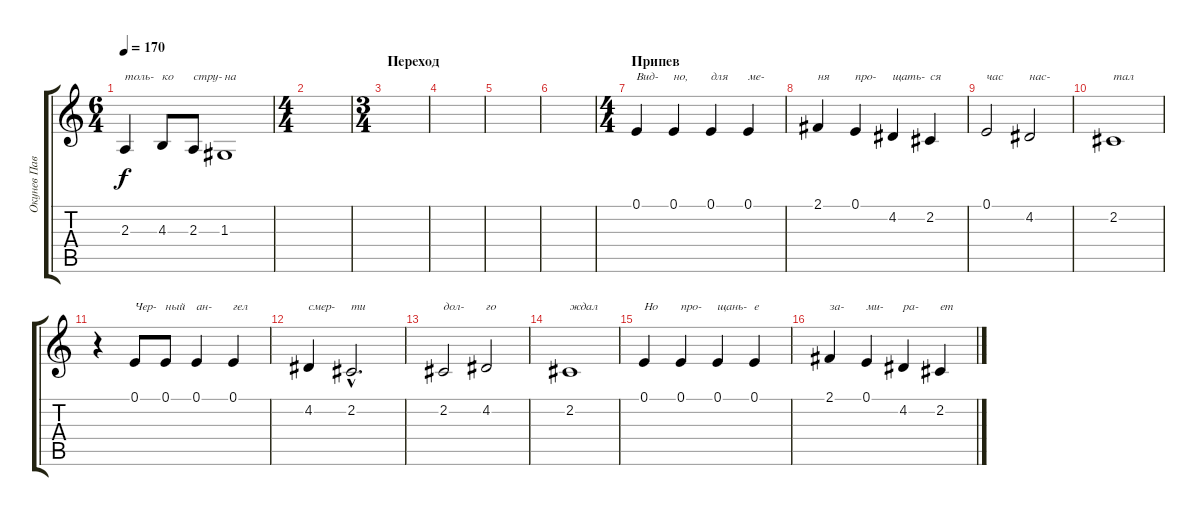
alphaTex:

\track ("Окунев Павел" "Окунев Пав") {instrument oboe}
\staff {score tabs}
\tuning (E4 B3 G3 D3 A2 E2) {hide}
\ts (6 4)
\tempo 170
\clef g2
\ks c
2.3.4{txt "толь-" dy f} 4.3.8{txt "ко"} 2.3.8{txt "стру-"} 1.3.1{txt "на"} |
\ts (4 4)
|
\ts (3 4)
\section ("" "Переход")
|
|
|
|
\ts (4 4)
\section ("" "Припев")
0.1.4{txt "Вид-"} 0.1.4{txt "но,"} 0.1.4{txt "для"} 0.1.4{txt "ме-"} |
2.1.4{txt "ня"} 0.1.4{txt "про-"} 4.2.4{txt "щать-"} 2.2.4{txt "ся"} |
0.1.2{txt "час"} 4.2.2{txt "нас-"} |
2.2.1{txt "тал"} |
r.4 0.1.8{txt "Чер-"} 0.1.8{txt "ный"} 0.1.4{txt "ан-"} 0.1.4{txt "гел"} |
4.2.4{txt "смер-"} 2.2{hac}.2{d txt "ти"} |
2.2.2{txt "дол-"} 4.2.2{txt "го"} |
2.2.1{txt "ждал"} |
0.1.4{txt "Но"} 0.1.4{txt "про-"} 0.1.4{txt "щань-"} 0.1.4{txt "е"} |
2.1.4{txt "за-"} 0.1.4{txt "ми-"} 4.2.4{txt "ра-"} 2.2.4{txt "ет"}
